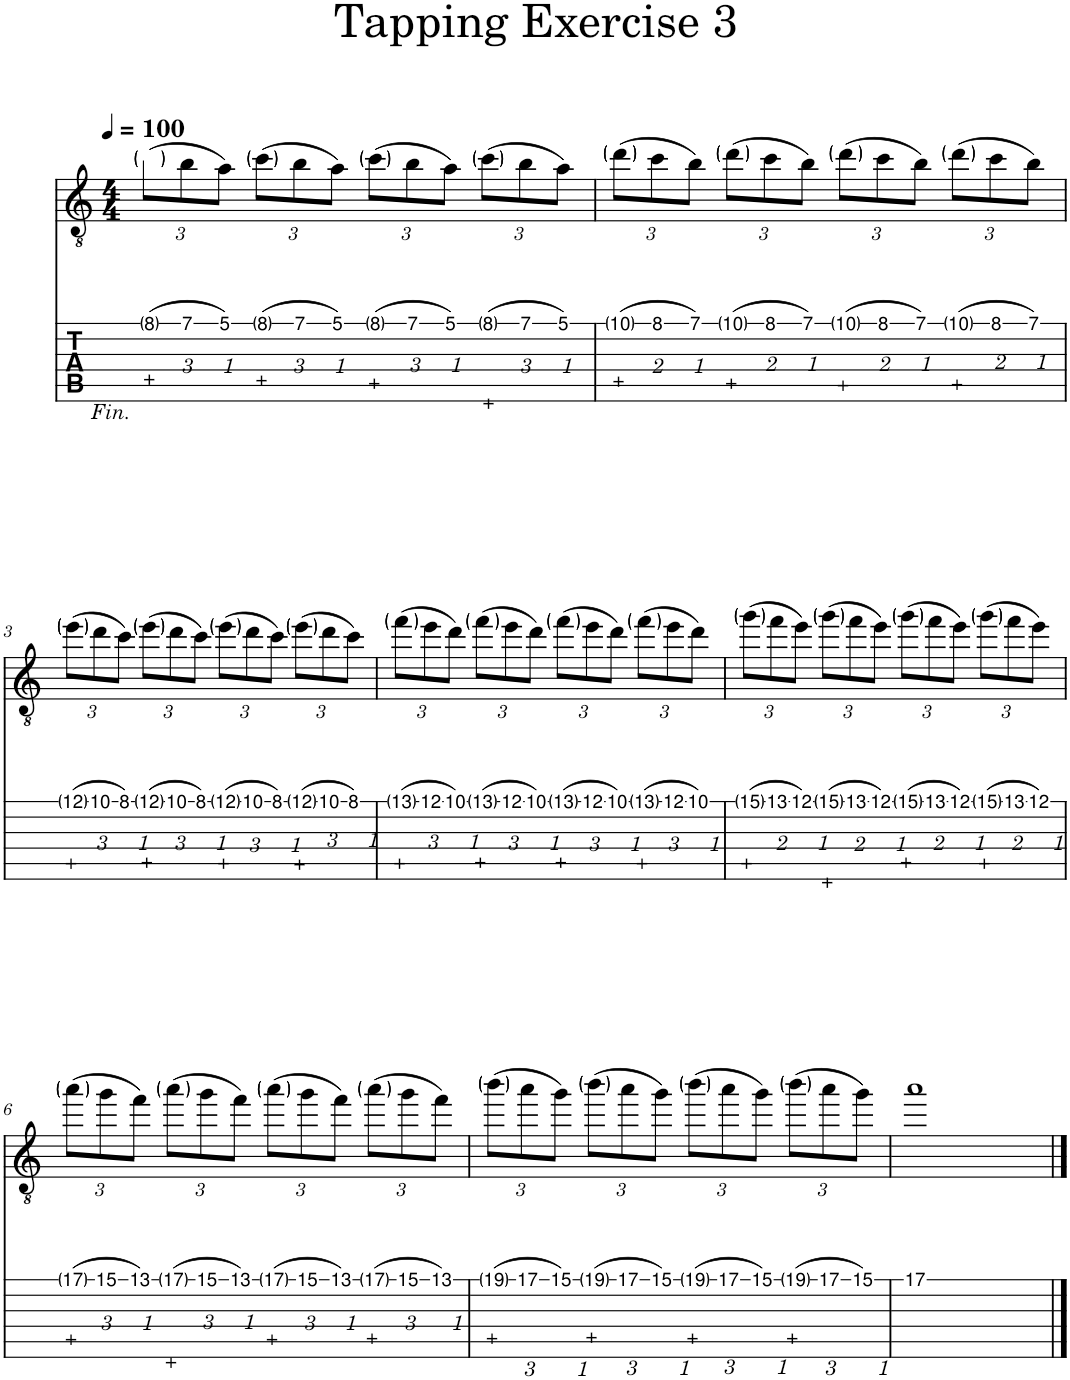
**kern	**kern
*part1	*part1
*staff2	*staff1
*I"Guitar	*
*I'Guit.	*
*stria6	*
*	*clefGv2
*k[]	*k[]
*M4/4	*M4/4
*MM100	*MM100
*Xbrackettup	*Xbrackettup
=1	=1
!LO:TX:b:i:t=+	!
!LO:TX:b:i:t=Fin.	!
12ccL	(12cc\L
!LO:TX:b:i:t=3     1	!
12b	12b\
12aJ	12a\J)
!LO:TX:b:i:t=+	!
12ccL	(12cc\L
!LO:TX:b:i:t=3     1	!
12b	12b\
12aJ	12a\J)
!LO:TX:b:i:t=+	!
12ccL	(12cc\L
!LO:TX:b:i:t=3     1	!
12b	12b\
12aJ	12a\J)
!LO:TX:b:i:t=+	!
12ccL	(12cc\L
!LO:TX:b:i:t=3     1	!
12b	12b\
12aJ	12a\J)
=2	=2
!LO:TX:b:i:t=+	!
12ddL	(12dd\L
!LO:TX:b:i:t=2     1	!
12cc	12cc\
12bJ	12b\J)
!LO:TX:b:i:t=+	!
12ddL	(12dd\L
!LO:TX:b:i:t=2     1	!
12cc	12cc\
12bJ	12b\J)
!LO:TX:b:i:t=+	!
12ddL	(12dd\L
!LO:TX:b:i:t=2     1	!
12cc	12cc\
12bJ	12b\J)
!LO:TX:b:i:t=+	!
12ddL	(12dd\L
!LO:TX:b:i:t=2     1	!
12cc	12cc\
12bJ	12b\J)
!!LO:LB:g=z
=3	=3
!LO:TX:b:i:t=+	!
12eeL	(12ee\L
!LO:TX:b:i:t=3     1	!
12dd	12dd\
12ccJ	12cc\J)
!LO:TX:b:i:t=+	!
12eeL	(12ee\L
!LO:TX:b:i:t=3     1	!
12dd	12dd\
12ccJ	12cc\J)
!LO:TX:b:i:t=+	!
12eeL	(12ee\L
!LO:TX:b:i:t=3     1	!
12dd	12dd\
12ccJ	12cc\J)
!LO:TX:b:i:t=+	!
12eeL	(12ee\L
!LO:TX:b:i:t=3     1	!
12dd	12dd\
12ccJ	12cc\J)
=4	=4
!LO:TX:b:i:t=+	!
12ffL	(12ff\L
!LO:TX:b:i:t=3     1	!
12ee	12ee\
12ddJ	12dd\J)
!LO:TX:b:i:t=+	!
12ffL	(12ff\L
!LO:TX:b:i:t=3     1	!
12ee	12ee\
12ddJ	12dd\J)
!LO:TX:b:i:t=+	!
12ffL	(12ff\L
!LO:TX:b:i:t=3     1	!
12ee	12ee\
12ddJ	12dd\J)
!LO:TX:b:i:t=+	!
12ffL	(12ff\L
!LO:TX:b:i:t=3     1	!
12ee	12ee\
12ddJ	12dd\J)
=5	=5
!LO:TX:b:i:t=+	!
12ggL	(12gg\L
!LO:TX:b:i:t=2     1	!
12ff	12ff\
12eeJ	12ee\J)
!LO:TX:b:i:t=+	!
12ggL	(12gg\L
!LO:TX:b:i:t=2     1	!
12ff	12ff\
12eeJ	12ee\J)
!LO:TX:b:i:t=+	!
12ggL	(12gg\L
!LO:TX:b:i:t=2     1	!
12ff	12ff\
12eeJ	12ee\J)
!LO:TX:b:i:t=+	!
12ggL	(12gg\L
!LO:TX:b:i:t=2     1	!
12ff	12ff\
12eeJ	12ee\J)
!!LO:LB:g=z
=6	=6
!LO:TX:b:i:t=+	!
12aaL	(12aa\L
!LO:TX:b:i:t=3     1	!
12gg	12gg\
12ffJ	12ff\J)
!LO:TX:b:i:t=+	!
12aaL	(12aa\L
!LO:TX:b:i:t=3     1	!
12gg	12gg\
12ffJ	12ff\J)
!LO:TX:b:i:t=+	!
12aaL	(12aa\L
!LO:TX:b:i:t=3     1	!
12gg	12gg\
12ffJ	12ff\J)
!LO:TX:b:i:t=+	!
12aaL	(12aa\L
!LO:TX:b:i:t=3      1	!
12gg	12gg\
12ffJ	12ff\J)
=7	=7
!LO:TX:b:i:t=+	!
12bbL	(12bb\L
!LO:TX:b:i:t=3       1	!
12aa	12aa\
12ggJ	12gg\J)
!LO:TX:b:i:t=+	!
12bbL	(12bb\L
!LO:TX:b:i:t=3       1	!
12aa	12aa\
12ggJ	12gg\J)
!LO:TX:b:i:t=+	!
12bbL	(12bb\L
!LO:TX:b:i:t=3       1	!
12aa	12aa\
12ggJ	12gg\J)
!LO:TX:b:i:t=+	!
12bbL	(12bb\L
!LO:TX:b:i:t=3       1	!
12aa	12aa\
12ggJ	12gg\J)
=8	=8
1aa	1aa
==	==
*-	*-
